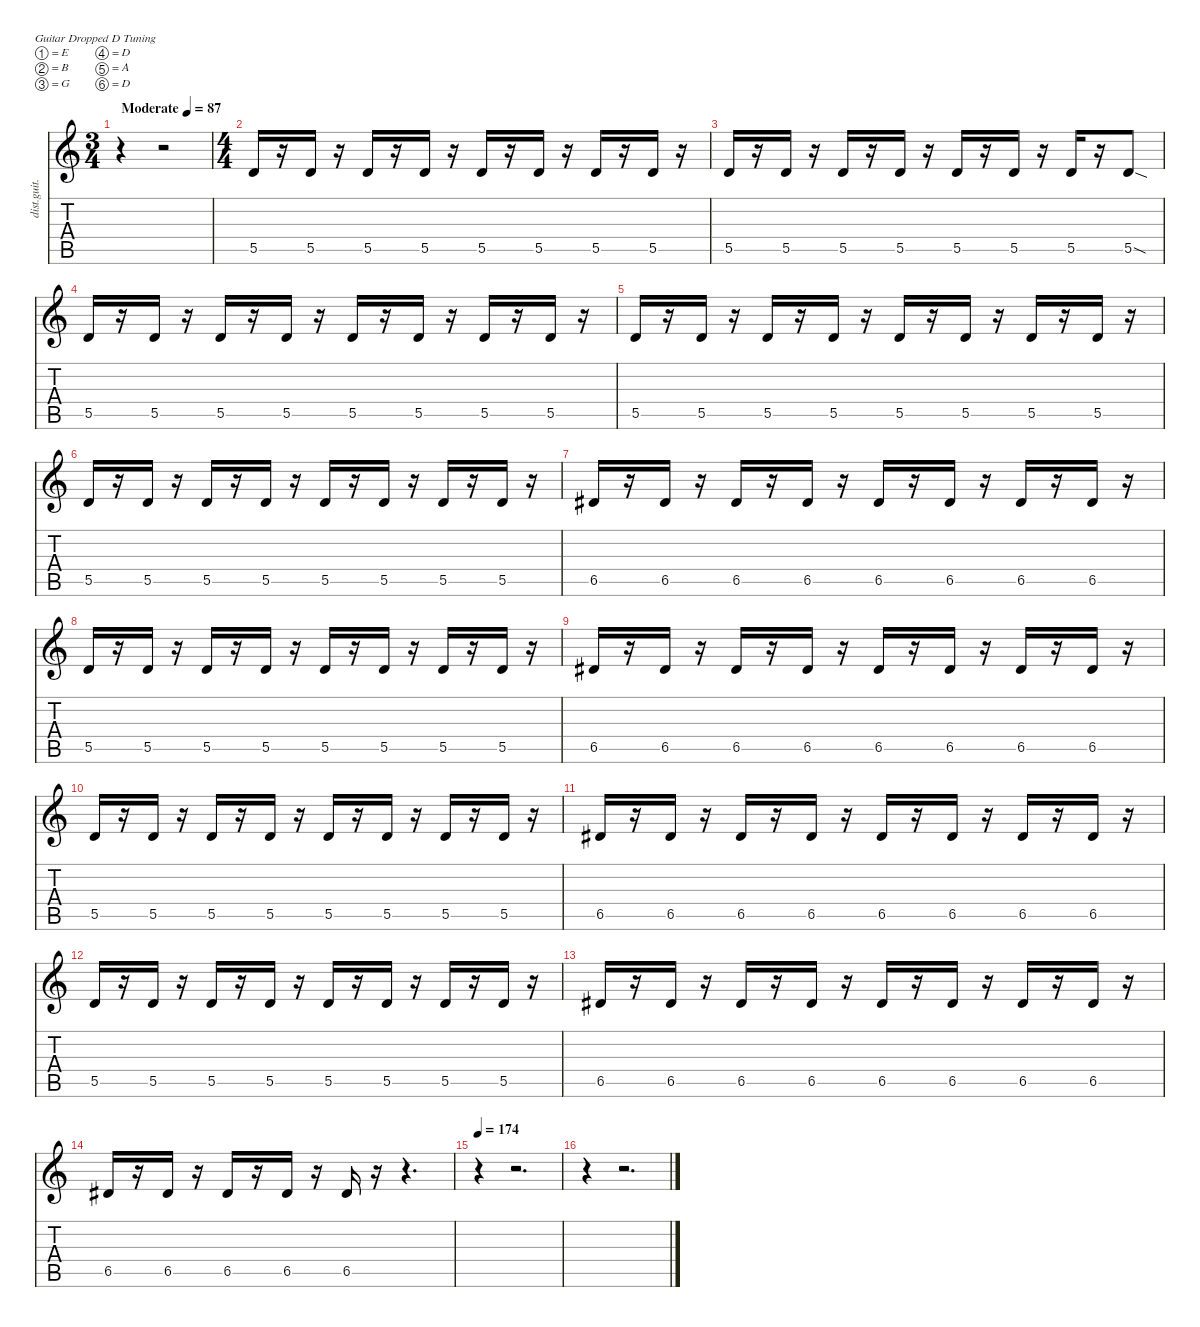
\defaultSystemsLayout 4
\hideDynamics
\bracketExtendMode nobrackets
\track ("Дорожка 5" "dist.guit.") {instrument distortionguitar}
\staff {score tabs}
\tuning (E4 B3 G3 D3 A2 D2)
\ts (3 4)
\beaming (8 2 2 2)
\tempo (87 "Moderate")
\clef g2
\ks c
r.4{dy f instrument distortionguitar beam Down} r.2{beam Down} |
\ts (4 4)
\beaming (8 2 2 2 2)
5.5.16{beam Up} r.16{beam Up} 5.5.16{beam Up} r.16{beam Down} 5.5.16{beam Up} r.16{beam Up} 5.5.16{beam Up} r.16{beam Down} 5.5.16{beam Up} r.16{beam Up} 5.5.16{beam Up} r.16{beam Down} 5.5.16{beam Up} r.16{beam Up} 5.5.16{beam Up} r.16{beam Down} |
5.5.16{beam Up} r.16{beam Up} 5.5.16{beam Up} r.16{beam Down} 5.5.16{beam Up} r.16{beam Up} 5.5.16{beam Up} r.16{beam Down} 5.5.16{beam Up} r.16{beam Up} 5.5.16{beam Up} r.16{beam Down} 5.5.16{beam Up} r.16{beam Up} 5.5{sod}.8{beam Up} |
5.5.16{beam Up} r.16{beam Up} 5.5.16{beam Up} r.16{beam Down} 5.5.16{beam Up} r.16{beam Up} 5.5.16{beam Up} r.16{beam Down} 5.5.16{beam Up} r.16{beam Up} 5.5.16{beam Up} r.16{beam Down} 5.5.16{beam Up} r.16{beam Up} 5.5.16{beam Up} r.16{beam Down} |
5.5.16{beam Up} r.16{beam Up} 5.5.16{beam Up} r.16{beam Down} 5.5.16{beam Up} r.16{beam Up} 5.5.16{beam Up} r.16{beam Down} 5.5.16{beam Up} r.16{beam Up} 5.5.16{beam Up} r.16{beam Down} 5.5.16{beam Up} r.16{beam Up} 5.5.16{beam Up} r.16{beam Down} |
5.5.16{beam Up} r.16{beam Up} 5.5.16{beam Up} r.16{beam Down} 5.5.16{beam Up} r.16{beam Up} 5.5.16{beam Up} r.16{beam Down} 5.5.16{beam Up} r.16{beam Up} 5.5.16{beam Up} r.16{beam Down} 5.5.16{beam Up} r.16{beam Up} 5.5.16{beam Up} r.16{beam Down} |
6.5{acc #}.16{beam Up} r.16{beam Up} 6.5{acc #}.16{beam Up} r.16{beam Down} 6.5{acc #}.16{beam Up} r.16{beam Up} 6.5{acc #}.16{beam Up} r.16{beam Down} 6.5{acc #}.16{beam Up} r.16{beam Up} 6.5{acc #}.16{beam Up} r.16{beam Down} 6.5{acc #}.16{beam Up} r.16{beam Up} 6.5{acc #}.16{beam Up} r.16{beam Down} |
5.5.16{beam Up} r.16{beam Up} 5.5.16{beam Up} r.16{beam Down} 5.5.16{beam Up} r.16{beam Up} 5.5.16{beam Up} r.16{beam Down} 5.5.16{beam Up} r.16{beam Up} 5.5.16{beam Up} r.16{beam Down} 5.5.16{beam Up} r.16{beam Up} 5.5.16{beam Up} r.16{beam Down} |
6.5{acc #}.16{beam Up} r.16{beam Up} 6.5{acc #}.16{beam Up} r.16{beam Down} 6.5{acc #}.16{beam Up} r.16{beam Up} 6.5{acc #}.16{beam Up} r.16{beam Down} 6.5{acc #}.16{beam Up} r.16{beam Up} 6.5{acc #}.16{beam Up} r.16{beam Down} 6.5{acc #}.16{beam Up} r.16{beam Up} 6.5{acc #}.16{beam Up} r.16{beam Down} |
5.5.16{beam Up} r.16{beam Up} 5.5.16{beam Up} r.16{beam Down} 5.5.16{beam Up} r.16{beam Up} 5.5.16{beam Up} r.16{beam Down} 5.5.16{beam Up} r.16{beam Up} 5.5.16{beam Up} r.16{beam Down} 5.5.16{beam Up} r.16{beam Up} 5.5.16{beam Up} r.16{beam Down} |
6.5{acc #}.16{beam Up} r.16{beam Up} 6.5{acc #}.16{beam Up} r.16{beam Down} 6.5{acc #}.16{beam Up} r.16{beam Up} 6.5{acc #}.16{beam Up} r.16{beam Down} 6.5{acc #}.16{beam Up} r.16{beam Up} 6.5{acc #}.16{beam Up} r.16{beam Down} 6.5{acc #}.16{beam Up} r.16{beam Up} 6.5{acc #}.16{beam Up} r.16{beam Down} |
5.5.16{beam Up} r.16{beam Up} 5.5.16{beam Up} r.16{beam Down} 5.5.16{beam Up} r.16{beam Up} 5.5.16{beam Up} r.16{beam Down} 5.5.16{beam Up} r.16{beam Up} 5.5.16{beam Up} r.16{beam Down} 5.5.16{beam Up} r.16{beam Up} 5.5.16{beam Up} r.16{beam Down} |
6.5{acc #}.16{beam Up} r.16{beam Up} 6.5{acc #}.16{beam Up} r.16{beam Down} 6.5{acc #}.16{beam Up} r.16{beam Up} 6.5{acc #}.16{beam Up} r.16{beam Down} 6.5{acc #}.16{beam Up} r.16{beam Up} 6.5{acc #}.16{beam Up} r.16{beam Down} 6.5{acc #}.16{beam Up} r.16{beam Up} 6.5{acc #}.16{beam Up} r.16{beam Down} |
6.5{acc #}.16{beam Up} r.16{beam Up} 6.5{acc #}.16{beam Up} r.16{beam Down} 6.5{acc #}.16{beam Up} r.16{beam Up} 6.5{acc #}.16{beam Up} r.16{beam Down} 6.5{acc #}.16{beam Up} r.16{beam Down} r.4{d beam Down} |
\tempo 174
r.4{beam Down} r.2{d beam Down} |
r.4{beam Down} r.2{d beam Down}
